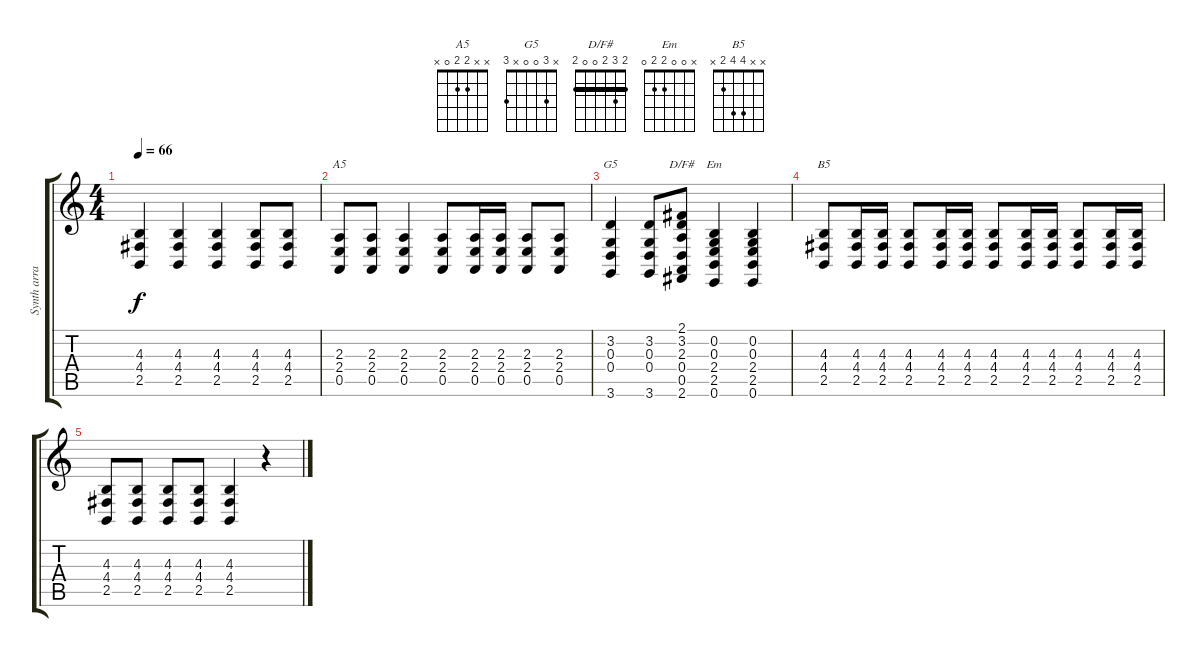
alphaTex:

\track ("Synth arranged for guitar" "Synth arra") {instrument stringensemble1}
\staff {score tabs}
\tuning (E4 B3 G3 D3 A2 E2) {hide}
\chord ("A5" x x 2 2 0 x)
\chord ("G5" x 3 0 0 x 3)
\chord ("D/F#" 2 3 2 0 0 2) {barre 2}
\chord ("Em" x 0 0 2 2 0)
\chord ("B5" x x 4 4 2 x)
\ts (4 4)
\tempo 66
\clef g2
\ks c
(4.3 4.4 2.5).4{dy f} (4.3 4.4 2.5).4 (4.3 4.4 2.5).4 (4.3 4.4 2.5).8 (4.3 4.4 2.5).8 |
(2.3 2.4 0.5).8{ch "A5"} (2.3 2.4 0.5).8 (2.3 2.4 0.5).4 (2.3 2.4 0.5).8 (2.3 2.4 0.5).16 (2.3 2.4 0.5).16 (2.3 2.4 0.5).8 (2.3 2.4 0.5).8 |
(3.2 0.3 0.4 3.6).4{ch "G5"} (3.2 0.3 0.4 3.6).8 (2.1 3.2 2.3 0.4 0.5 2.6).8{ch "D/F#"} (0.2 0.3 2.4 2.5 0.6).4{ch "Em"} (0.2 0.3 2.4 2.5 0.6).4 |
(4.3 4.4 2.5).8{ch "B5" volume 0} (4.3 4.4 2.5).16 (4.3 4.4 2.5).16 (4.3 4.4 2.5).8 (4.3 4.4 2.5).16 (4.3 4.4 2.5).16 (4.3 4.4 2.5).8 (4.3 4.4 2.5).16 (4.3 4.4 2.5).16 (4.3 4.4 2.5).8 (4.3 4.4 2.5).16 (4.3 4.4 2.5).16 |
(4.3 4.4 2.5).8 (4.3 4.4 2.5).8 (4.3 4.4 2.5).8 (4.3 4.4 2.5).8 (4.3 4.4 2.5).4 r.4
